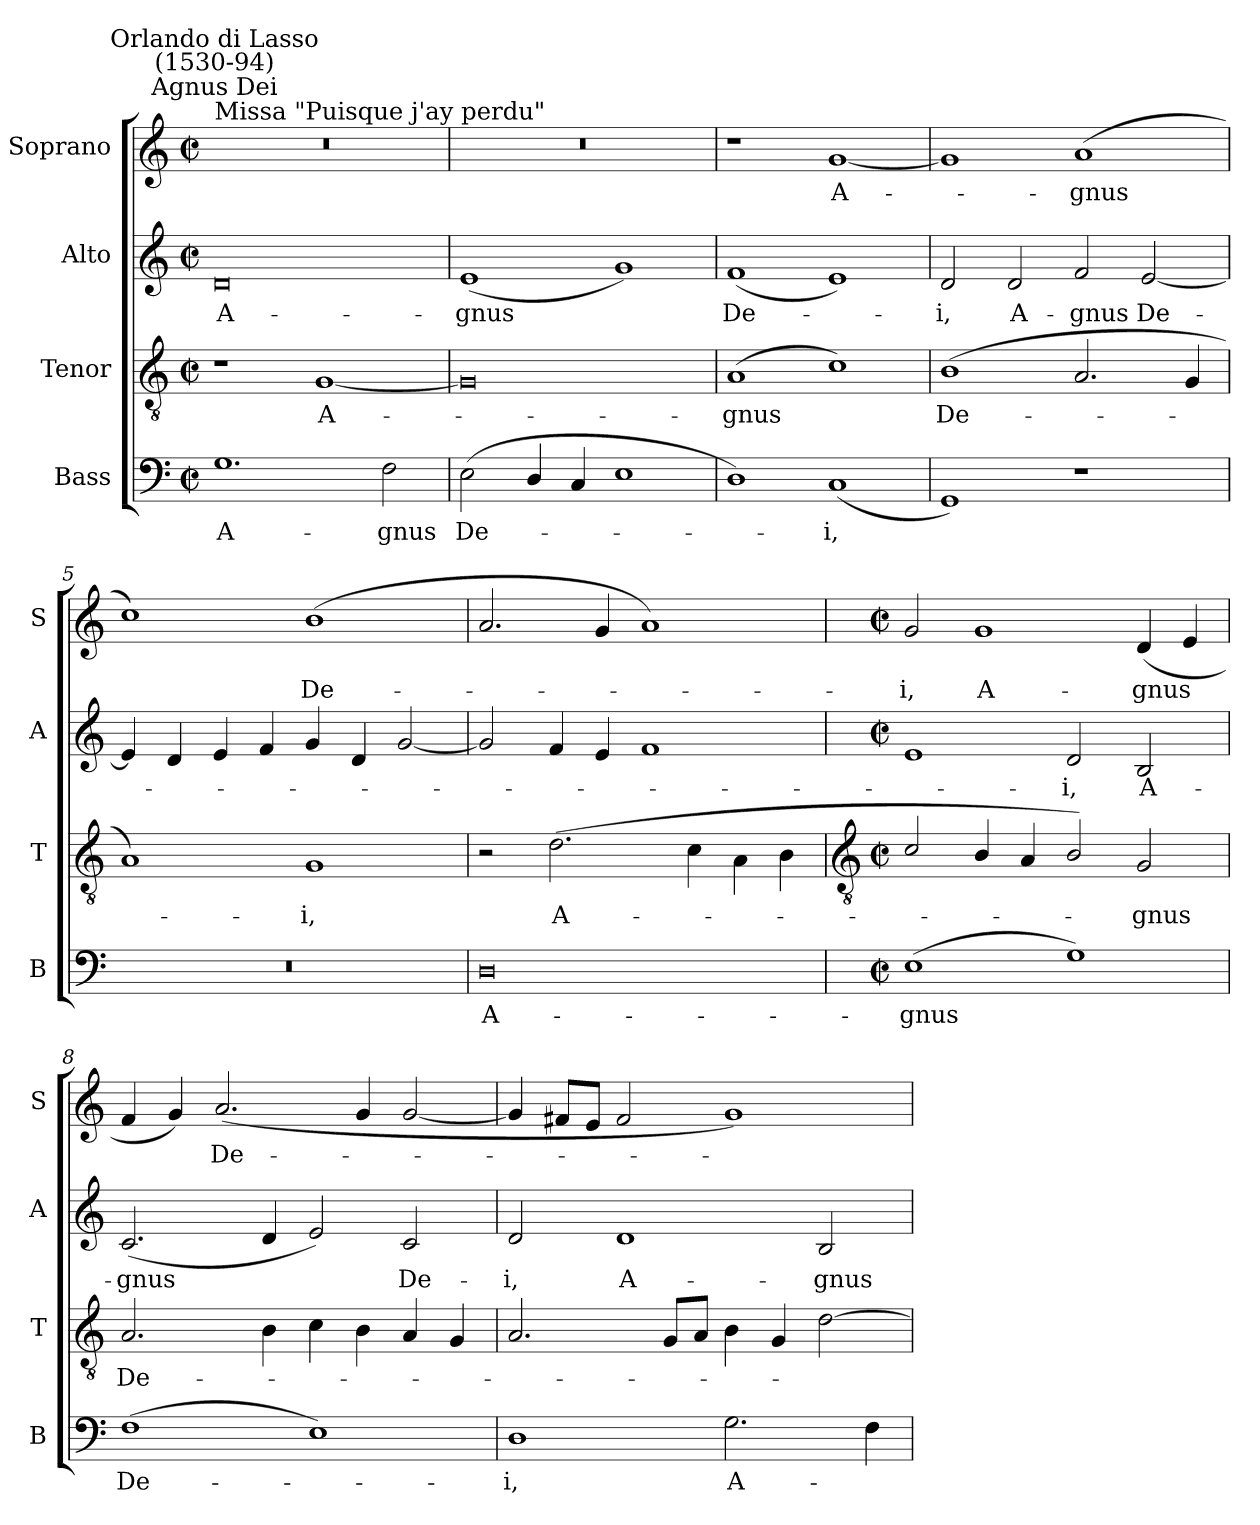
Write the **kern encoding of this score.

**kern	**text	**kern	**text	**kern	**text	**kern	**text
*part4	*part4	*part3	*part3	*part2	*part2	*part1	*part1
*staff4	*staff4	*staff3	*staff3	*staff2	*staff2	*staff1	*staff1
*I"Bass	*	*I"Tenor	*	*I"Alto	*	*I"Soprano	*
*I'B	*	*I'T	*	*I'A	*	*I'S	*
*clefF4	*	*clefGv2	*	*clefG2	*	*clefG2	*
*k[]	*	*k[]	*	*k[]	*	*k[]	*
*C:	*	*C:	*	*C:	*	*C:	*
*M4/2	*	*M4/2	*	*M4/2	*	*M4/2	*
*met(c|)	*	*met(c|)	*	*met(c|)	*	*met(c|)	*
=1	=1	=1	=1	=1	=1	=1	=1
!	!	!	!	!	!	!LO:TX:a:t=Missa "Puisque j'ay perdu"	!
!	!	!	!	!	!	!LO:TX:a:cj:t=Agnus Dei	!
!	!	!	!	!	!	!LO:TX:a:cj:t=Orlando di Lasso\n(1530-94)	!
!	!LO:LY:b	!	!	!	!LO:LY:b	!	!
1.G	A-	1r	.	0d	A-	0r	.
!	!	!	!LO:LY:b	!	!	!	!
.	.	[1G	A-	.	.	.	.
!	!LO:LY:b	!	!	!	!	!	!
2F	-gnus	.	.	.	.	.	.
=2	=2	=2	=2	=2	=2	=2	=2
!	!LO:LY:b	!	!	!	!LO:LY:b	!	!
(<2E	De-	0G]	.	(<1e	-gnus	0r	.
4D/	.	.	.	.	.	.	.
4C	.	.	.	.	.	.	.
1E/	.	.	.	1g)	.	.	.
=3	=3	=3	=3	=3	=3	=3	=3
!	!	!	!LO:LY:b	!	!LO:LY:b	!	!
1D/)	.	(<1A	gnus	(<1f	De-	1r	.
!	!LO:LY:b	!	!	!	!	!	!LO:LY:b
(<1C	i,	1c)	.	1e)	.	[1g	A-
=4	=4	=4	=4	=4	=4	=4	=4
!	!	!	!LO:LY:b	!	!LO:LY:b	!	!
1GG)	.	(<1B	De-	2d	i,	1g]	.
!	!	!	!	!	!LO:LY:b	!	!
.	.	.	.	2d	A-	.	.
!	!	!	!	!	!LO:LY:b	!	!LO:LY:b
1r	.	2.A	.	2f	-gnus	(<1a	gnus
!	!	!	!	!	!LO:LY:b	!	!
.	.	.	.	[2e	De-	.	.
.	.	4G	.	.	.	.	.
=5	=5	=5	=5	=5	=5	=5	=5
0r	.	1A)	.	4e]	.	1cc)	.
.	.	.	.	4d	.	.	.
.	.	.	.	4e	.	.	.
.	.	.	.	4f	.	.	.
!	!	!	!LO:LY:b	!	!	!	!LO:LY:b
.	.	1G	i,	4g	.	(<1b	De-
.	.	.	.	4d	.	.	.
.	.	.	.	[2g	.	.	.
=6	=6	=6	=6	=6	=6	=6	=6
!	!LO:LY:b	!	!	!	!	!	!
0D	A-	2r	.	2g]	.	2.a	.
!	!	!	!LO:LY:b	!	!	!	!
.	.	(<2.d	A-	4f	.	.	.
.	.	.	.	4e	.	4g	.
.	.	.	.	1f	.	1a)	.
.	.	4c	.	.	.	.	.
.	.	4A\	.	.	.	.	.
.	.	4B	.	.	.	.	.
!!LO:LB:g=z
=7	=7	=7	=7	=7	=7	=7	=7
*	*	*clefGv2	*	*	*	*	*
*M4/2	*	*M4/2	*	*M4/2	*	*M4/2	*
*met(c|)	*	*met(c|)	*	*met(c|)	*	*met(c|)	*
!	!LO:LY:b	!	!	!	!	!	!LO:LY:b
(>1E	-gnus	2c/	.	1e	.	2g	i,
!	!	!	!	!	!	!	!LO:LY:b
.	.	4B/	.	.	.	1g	A-
.	.	4A/	.	.	.	.	.
!	!	!	!	!	!LO:LY:b	!	!
1G)	.	2B/)	.	2d	i,	.	.
!	!	!	!LO:LY:b	!	!LO:LY:b	!	!LO:LY:b
.	.	2G	gnus	2B	A-	(<4d	-gnus
.	.	.	.	.	.	4e	.
=8	=8	=8	=8	=8	=8	=8	=8
!	!LO:LY:b	!	!LO:LY:b	!	!LO:LY:b	!	!
(>1F	De-	2.A	De-	(<2.c	-gnus	4f	.
.	.	.	.	.	.	4g)	.
!	!	!	!	!	!	!	!LO:LY:b
.	.	.	.	.	.	(<2.a	De-
.	.	4B	.	4d	.	.	.
1E)	.	4c	.	2e)	.	.	.
.	.	4B	.	.	.	4g	.
!	!	!	!	!	!LO:LY:b	!	!
.	.	4A	.	2c	De-	[2g	.
.	.	4G	.	.	.	.	.
=9	=9	=9	=9	=9	=9	=9	=9
!	!LO:LY:b	!	!	!	!LO:LY:b	!	!
1D	i,	2.A	.	2d	-i,	4g]	.
.	.	.	.	.	.	8f#L	.
.	.	.	.	.	.	8eJ	.
!	!	!	!	!	!LO:LY:b	!	!
.	.	.	.	1d	A-	2f#	.
.	.	8GL	.	.	.	.	.
.	.	8AJ	.	.	.	.	.
!	!LO:LY:b	!	!	!	!	!	!
2.G	A-	4B	.	.	.	1g)	.
.	.	4G	.	.	.	.	.
!	!	!	!	!	!LO:LY:b	!	!
.	.	[2d	.	2B	-gnus	.	.
4F	.	.	.	.	.	.	.
=	=	=	=	=	=	=	=
*-	*-	*-	*-	*-	*-	*-	*-
